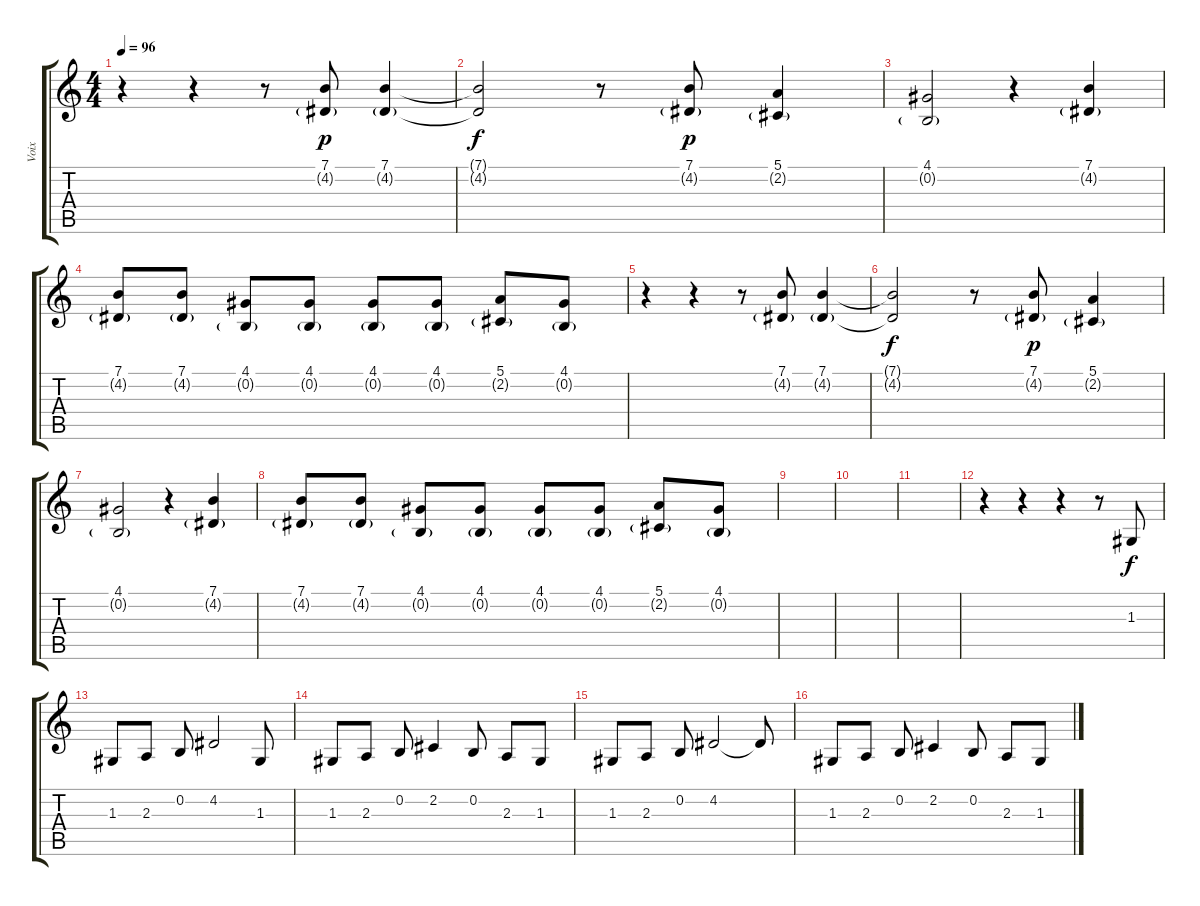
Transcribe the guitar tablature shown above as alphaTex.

\track ("Voix" "Voix") {instrument lead6voice}
\staff {score tabs}
\tuning (E4 B3 G3 D3 A2 E2) {hide}
\ts (4 4)
\tempo 96
\clef g2
\ks c
r.4{dy f} r.4 r.8 (7.1 4.2{g}).8{dy p} (7.1 4.2{g}).4 |
(7.1{t} 4.2{t}).2{dy f} r.8 (7.1 4.2{g}).8{dy p} (5.1 2.2{g}).4 |
(4.1 0.2{g}).2 r.4 (7.1 4.2{g}).4 |
(7.1 4.2{g}).8 (7.1 4.2{g}).8 (4.1 0.2{g}).8 (4.1 0.2{g}).8 (4.1 0.2{g}).8 (4.1 0.2{g}).8 (5.1 2.2{g}).8 (4.1 0.2{g}).8 |
r.4 r.4 r.8 (7.1 4.2{g}).8 (7.1 4.2{g}).4 |
(7.1{t} 4.2{t}).2{dy f} r.8 (7.1 4.2{g}).8{dy p} (5.1 2.2{g}).4 |
(4.1 0.2{g}).2 r.4 (7.1 4.2{g}).4 |
(7.1 4.2{g}).8 (7.1 4.2{g}).8 (4.1 0.2{g}).8 (4.1 0.2{g}).8 (4.1 0.2{g}).8 (4.1 0.2{g}).8 (5.1 2.2{g}).8 (4.1 0.2{g}).8 |
|
|
|
r.4{volume 10 instrument lead6voice} r.4 r.4 r.8 1.3.8{dy f} |
1.3.8 2.3.8 0.2.8 4.2.2 1.3.8 |
1.3.8 2.3.8 0.2.8 2.2.4 0.2.8 2.3.8 1.3.8 |
1.3.8 2.3.8 0.2.8 4.2.2 4.2{t}.8 |
1.3.8 2.3.8 0.2.8 2.2.4 0.2.8 2.3.8 1.3.8
